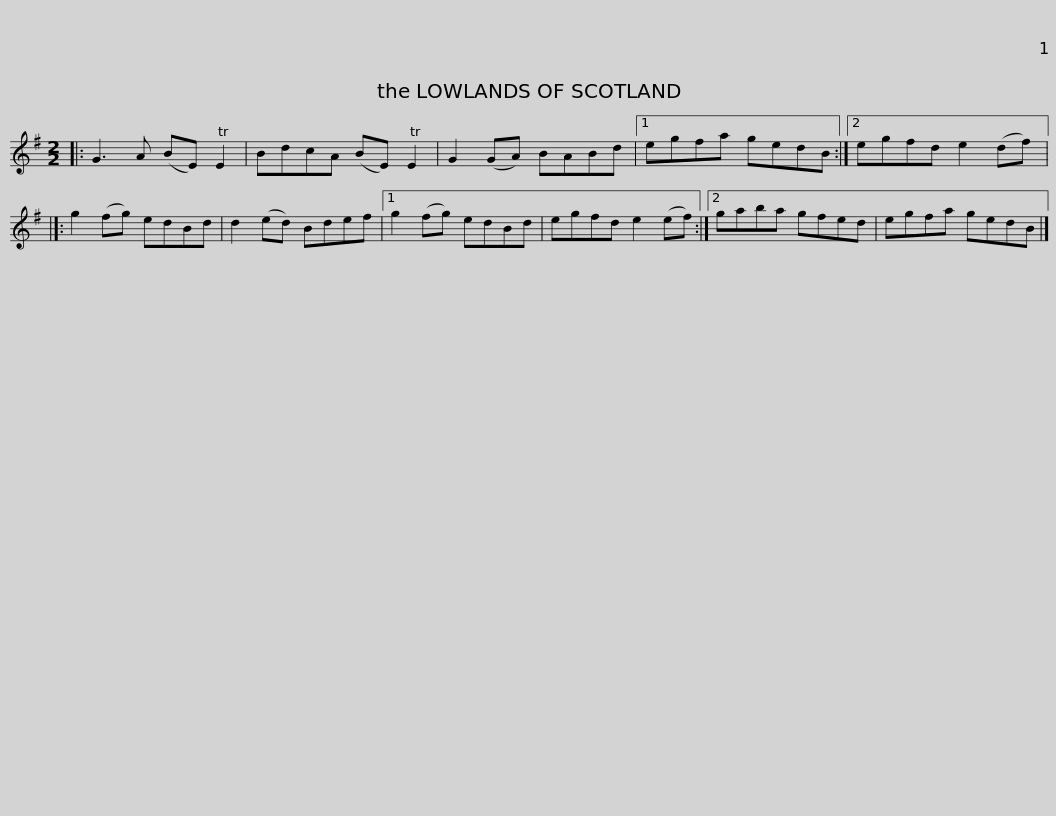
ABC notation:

X:1
L:1/8
M:2/2
I:linebreak $
K:Emin
V:1 treble
V:1
|: G3 A (BE) TE2 | BdcA (BE) TE2 | G2 (GA) BABd |1 egfa gedB :|2 egfd e2 (df) |]:$ %5
 g2 (fg) edBd | d2 (ed) Bdef |1 g2 (fg) edBd | egfd e2 (ef) :|2 gaba gfed |$ %10
 egfa gedB |] %11
